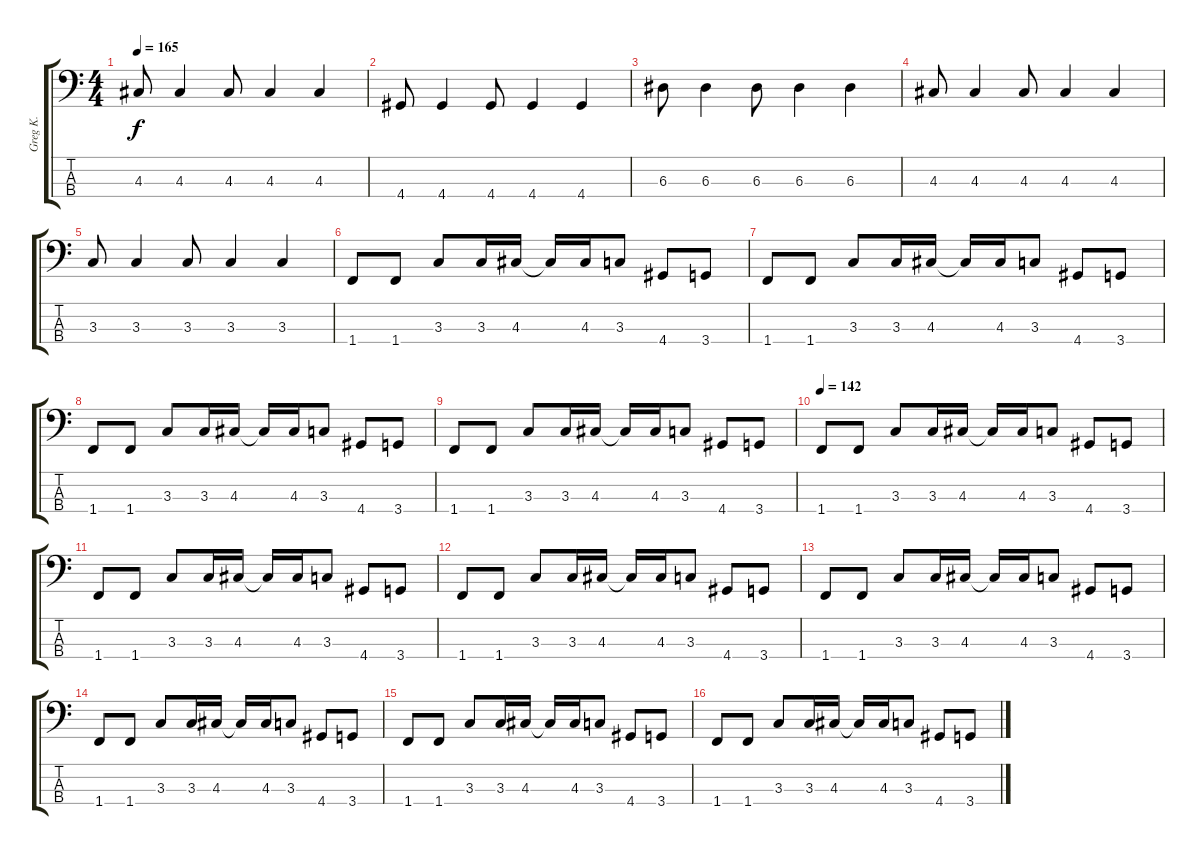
\track ("Greg K." "Greg K.") {instrument electricbasspick}
\staff {score tabs}
\tuning (G2 D2 A1 E1) {hide}
\ts (4 4)
\tempo 165
\clef f4
\ks c
4.3.8{dy f} 4.3.4 4.3.8 4.3.4 4.3.4 |
4.4.8 4.4.4 4.4.8 4.4.4 4.4.4 |
6.3.8 6.3.4 6.3.8 6.3.4 6.3.4 |
4.3.8 4.3.4 4.3.8 4.3.4 4.3.4 |
3.3.8 3.3.4 3.3.8 3.3.4 3.3.4 |
1.4.8 1.4.8 3.3.8 3.3.16 4.3.16 4.3{t}.16 4.3.16 3.3.8 4.4.8 3.4.8 |
1.4.8 1.4.8 3.3.8 3.3.16 4.3.16 4.3{t}.16 4.3.16 3.3.8 4.4.8 3.4.8 |
1.4.8 1.4.8 3.3.8 3.3.16 4.3.16 4.3{t}.16 4.3.16 3.3.8 4.4.8 3.4.8 |
1.4.8 1.4.8 3.3.8 3.3.16 4.3.16 4.3{t}.16 4.3.16 3.3.8 4.4.8 3.4.8 |
\tempo 142
1.4.8 1.4.8 3.3.8 3.3.16 4.3.16 4.3{t}.16 4.3.16 3.3.8 4.4.8 3.4.8 |
1.4.8 1.4.8 3.3.8 3.3.16 4.3.16 4.3{t}.16 4.3.16 3.3.8 4.4.8 3.4.8 |
1.4.8 1.4.8 3.3.8 3.3.16 4.3.16 4.3{t}.16 4.3.16 3.3.8 4.4.8 3.4.8 |
1.4.8 1.4.8 3.3.8 3.3.16 4.3.16 4.3{t}.16 4.3.16 3.3.8 4.4.8 3.4.8 |
1.4.8 1.4.8 3.3.8 3.3.16 4.3.16 4.3{t}.16 4.3.16 3.3.8 4.4.8 3.4.8 |
1.4.8 1.4.8 3.3.8 3.3.16 4.3.16 4.3{t}.16 4.3.16 3.3.8 4.4.8 3.4.8 |
1.4.8 1.4.8 3.3.8 3.3.16 4.3.16 4.3{t}.16 4.3.16 3.3.8 4.4.8 3.4.8
